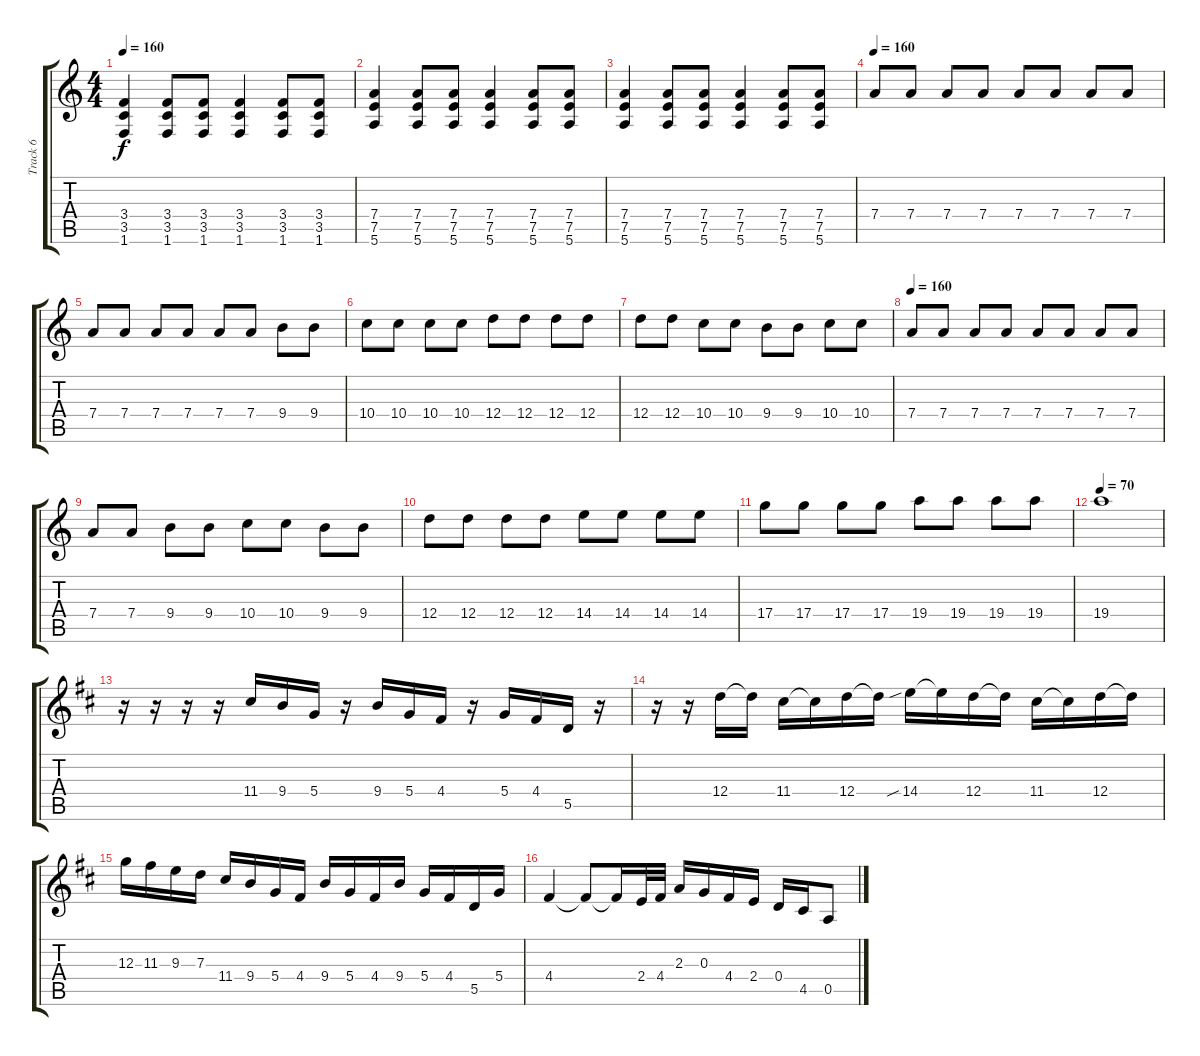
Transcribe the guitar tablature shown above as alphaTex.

\track ("Track 6" "Track 6") {instrument distortionguitar}
\staff {score tabs}
\tuning (E4 B3 G3 D3 A2 E2) {hide}
\ts (4 4)
\tempo 160
\clef g2
\ks c
(3.4 3.5 1.6).4{dy f} (3.4 3.5 1.6).8 (3.4 3.5 1.6).8 (3.4 3.5 1.6).4 (3.4 3.5 1.6).8 (3.4 3.5 1.6).8 |
(7.4 7.5 5.6).4 (7.4 7.5 5.6).8 (7.4 7.5 5.6).8 (7.4 7.5 5.6).4 (7.4 7.5 5.6).8 (7.4 7.5 5.6).8 |
(7.4 7.5 5.6).4 (7.4 7.5 5.6).8 (7.4 7.5 5.6).8 (7.4 7.5 5.6).4 (7.4 7.5 5.6).8 (7.4 7.5 5.6).8 |
\tempo 160
7.4.8 7.4.8 7.4.8 7.4.8 7.4.8 7.4.8 7.4.8 7.4.8 |
7.4.8 7.4.8 7.4.8 7.4.8 7.4.8 7.4.8 9.4.8 9.4.8 |
10.4.8 10.4.8 10.4.8 10.4.8 12.4.8 12.4.8 12.4.8 12.4.8 |
12.4.8 12.4.8 10.4.8 10.4.8 9.4.8 9.4.8 10.4.8 10.4.8 |
\tempo 160
7.4.8 7.4.8 7.4.8 7.4.8 7.4.8 7.4.8 7.4.8 7.4.8 |
7.4.8 7.4.8 9.4.8 9.4.8 10.4.8 10.4.8 9.4.8 9.4.8 |
12.4.8 12.4.8 12.4.8 12.4.8 14.4.8 14.4.8 14.4.8 14.4.8 |
17.4.8 17.4.8 17.4.8 17.4.8 19.4.8 19.4.8 19.4.8 19.4.8 |
\tempo 70
19.4.1 |
\ks bminor
r.16 r.16 r.16 r.16 11.4.16 9.4.16 5.4.16 r.16 9.4.16 5.4.16 4.4.16 r.16 5.4.16 4.4.16 5.5.16 r.16 |
r.16 r.16 12.4.16 12.4{t}.16 11.4.16 11.4{t}.16 12.4.16 12.4{t}.16 14.4{sib}.16 14.4{t}.16 12.4.16 12.4{t}.16 11.4.16 11.4{t}.16 12.4.16 12.4{t}.16 |
12.3.16 11.3.16 9.3.16 7.3.16 11.4.16 9.4.16 5.4.16 4.4.16 9.4.16 5.4.16 4.4.16 9.4.16 5.4.16 4.4.16 5.5.16 5.4.16 |
4.4.4 4.4{t}.8 4.4{t}.16 2.4.32 4.4.32 2.3.16 0.3.16 4.4.16 2.4.16 0.4.16 4.5.16 0.5.8
